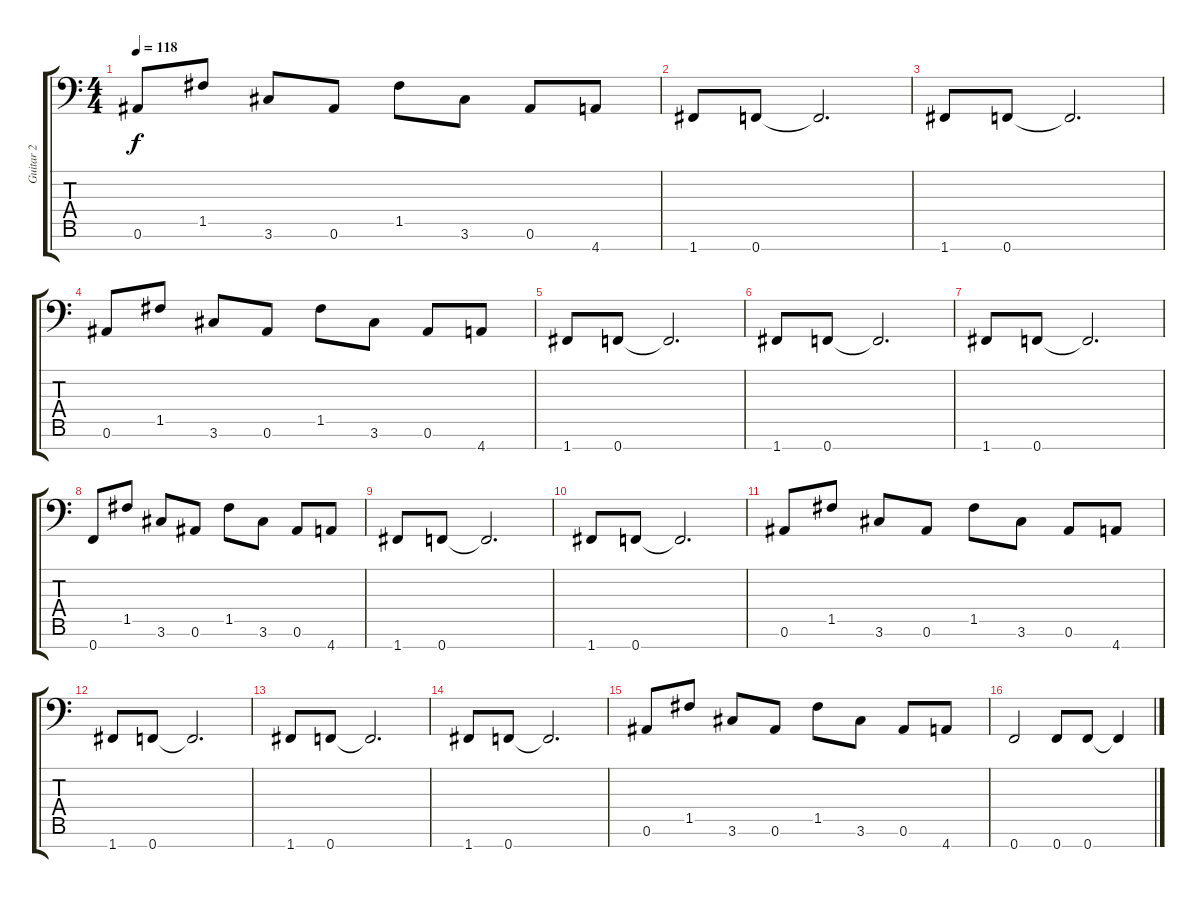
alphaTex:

\track ("Guitar 2" "Guitar 2") {instrument distortionguitar}
\staff {score tabs}
\tuning (C4 G3 D3 Bb2 F2 Bb1 F1) {hide}
\ts (4 4)
\tempo 118
\clef f4
\ks c
0.6.8{dy f} 1.5.8 3.6.8 0.6.8 1.5.8 3.6.8 0.6.8 4.7.8 |
1.7.8 0.7.8 0.7{t}.2{d} |
1.7.8 0.7.8 0.7{t}.2{d} |
0.6.8 1.5.8 3.6.8 0.6.8 1.5.8 3.6.8 0.6.8 4.7.8 |
1.7.8 0.7.8 0.7{t}.2{d} |
1.7.8 0.7.8 0.7{t}.2{d} |
1.7.8 0.7.8 0.7{t}.2{d} |
0.7.8 1.5.8 3.6.8 0.6.8 1.5.8 3.6.8 0.6.8 4.7.8 |
1.7.8 0.7.8 0.7{t}.2{d} |
1.7.8 0.7.8 0.7{t}.2{d} |
0.6.8 1.5.8 3.6.8 0.6.8 1.5.8 3.6.8 0.6.8 4.7.8 |
1.7.8 0.7.8 0.7{t}.2{d} |
1.7.8 0.7.8 0.7{t}.2{d} |
1.7.8 0.7.8 0.7{t}.2{d} |
0.6.8 1.5.8 3.6.8 0.6.8 1.5.8 3.6.8 0.6.8 4.7.8 |
0.7.2 0.7.8 0.7.8 0.7{t}.4
